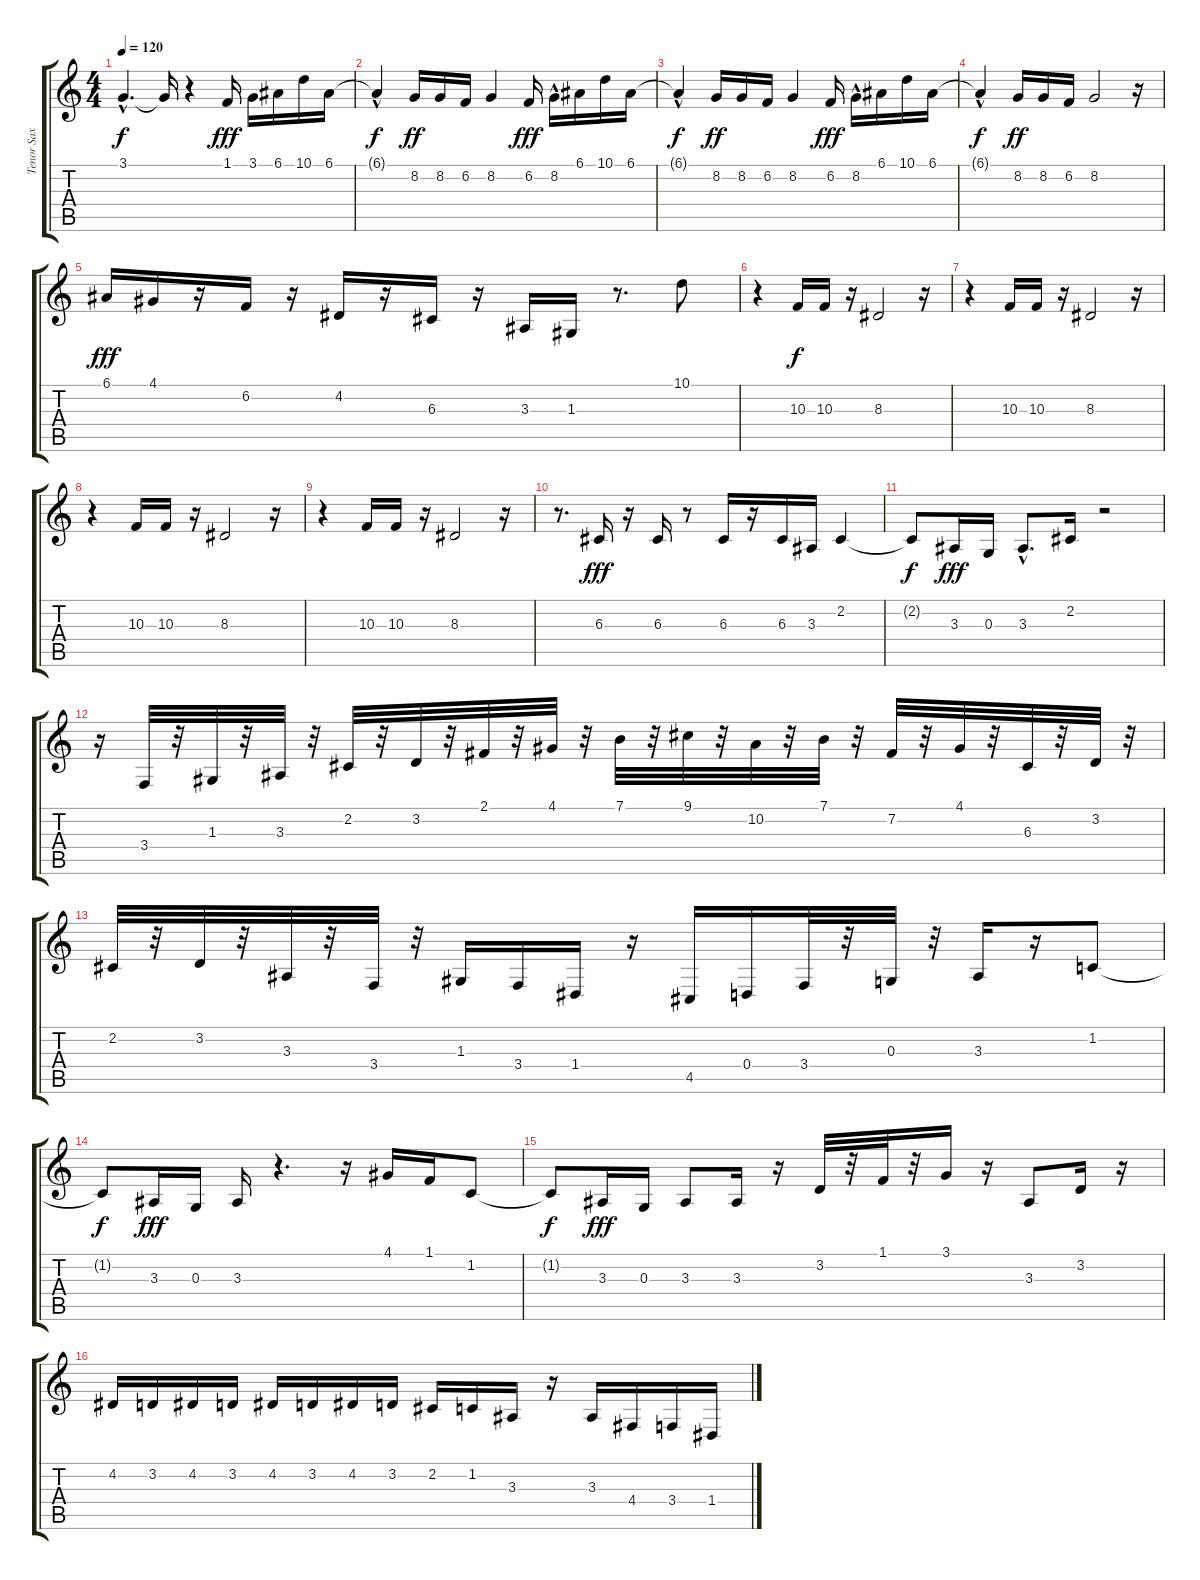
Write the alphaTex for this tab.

\track ("Tenor Sax" "Tenor Sax") {instrument tenorsax}
\staff {score tabs}
\tuning (E4 B3 G3 D3 A2 E2) {hide}
\ts (4 4)
\tempo 120
\clef g2
\ks c
3.1{hac t}.4{d dy f} 3.1{t}.16 r.4 1.1.16{dy fff} 3.1.16 6.1.16 10.1.16 6.1.16 |
6.1{hac t}.4{dy f} 8.2.16{dy ff} 8.2.16 6.2.16 8.2.4 6.2.16{dy fff} 8.2{hac}.16 6.1.16 10.1.16 6.1.16 |
6.1{hac t}.4{dy f} 8.2.16{dy ff} 8.2.16 6.2.16 8.2.4 6.2.16{dy fff} 8.2{hac}.16 6.1.16 10.1.16 6.1.16 |
6.1{hac t}.4{dy f} 8.2.16{dy ff} 8.2.16 6.2.16 8.2.2 r.16 |
6.1.16{dy fff} 4.1.16 r.16 6.2.16 r.16 4.2.16 r.16 6.3.16 r.16 3.3.16 1.3.16 r.8{d} 10.1.8 |
r.4 10.3.16{dy f} 10.3.16 r.16 8.3.2 r.16 |
r.4 10.3.16 10.3.16 r.16 8.3.2 r.16 |
r.4 10.3.16 10.3.16 r.16 8.3.2 r.16 |
r.4 10.3.16 10.3.16 r.16 8.3.2 r.16 |
r.8{d} 6.3.16{dy fff} r.16 6.3.16 r.8 6.3.16 r.16 6.3.16 3.3.16 2.2.4 |
2.2{t}.8{dy f} 3.3.16{dy fff} 0.3.16 3.3{hac}.8{d} 2.2.16 r.2 |
r.16 3.4.32 r.32 1.3.32 r.32 3.3.32 r.32 2.2.32 r.32 3.2.32 r.32 2.1.32 r.32 4.1.32 r.32 7.1.32 r.32 9.1.32 r.32 10.2.32 r.32 7.1.32 r.32 7.2.32 r.32 4.1.32 r.32 6.3.32 r.32 3.2.32 r.32 |
2.2.32 r.32 3.2.32 r.32 3.3.32 r.32 3.4.32 r.32 1.3.16 3.4.16 1.4.16 r.16 4.5.16 0.4.16 3.4.32 r.32 0.3.32 r.32 3.3.16 r.16 1.2.8 |
1.2{t}.8{dy f} 3.3.16{dy fff} 0.3.16 3.3.16 r.4{d} r.16 4.1.16 1.1.16 1.2.8 |
1.2{t}.8{dy f} 3.3.16{dy fff} 0.3.16 3.3.8 3.3.16 r.16 3.2.32 r.32 1.1.32 r.32 3.1.16 r.16 3.3.8 3.2.16 r.16 |
4.2.16 3.2.16 4.2.16 3.2.16 4.2.16 3.2.16 4.2.16 3.2.16 2.2.16 1.2.16 3.3.16 r.16 3.3.16 4.4.16 3.4.16 1.4.16
